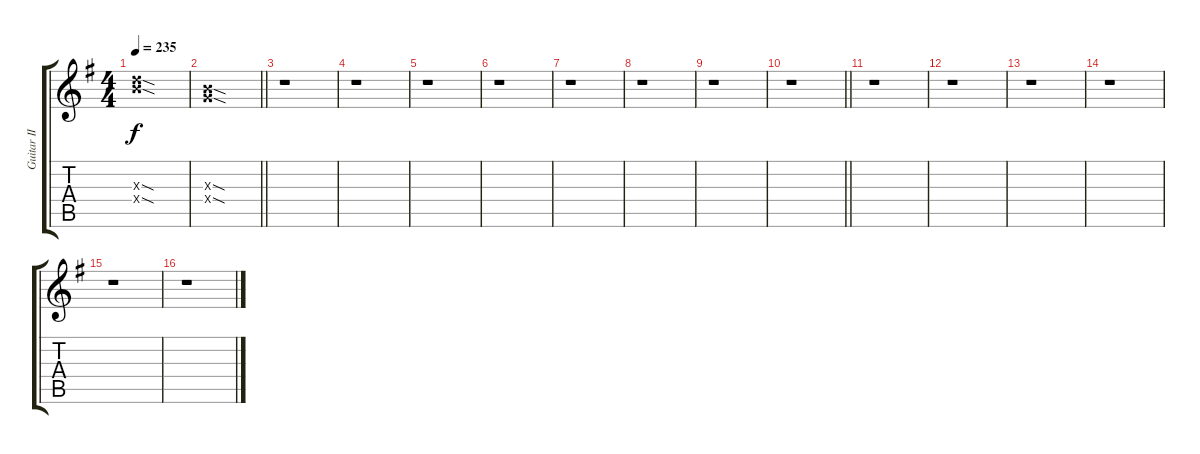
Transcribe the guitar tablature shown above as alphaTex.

\track ("Guitar II - Rowan Robertson" "Guitar II ") {instrument distortionguitar}
\staff {score tabs}
\tuning (E4 B3 G3 D3 A2 E2) {hide}
\ts (4 4)
\tempo 235
\clef g2
\ks g
(7.3{sod x} 9.4{sod x}).1{dy f} |
\barLineRight lightlight
(4.3{sod x} 5.4{sod x}).1 |
r.1 |
r.1 |
r.1 |
r.1 |
r.1 |
r.1 |
r.1 |
\barLineRight lightlight
r.1 |
r.1 |
r.1 |
r.1 |
r.1 |
r.1 |
r.1
